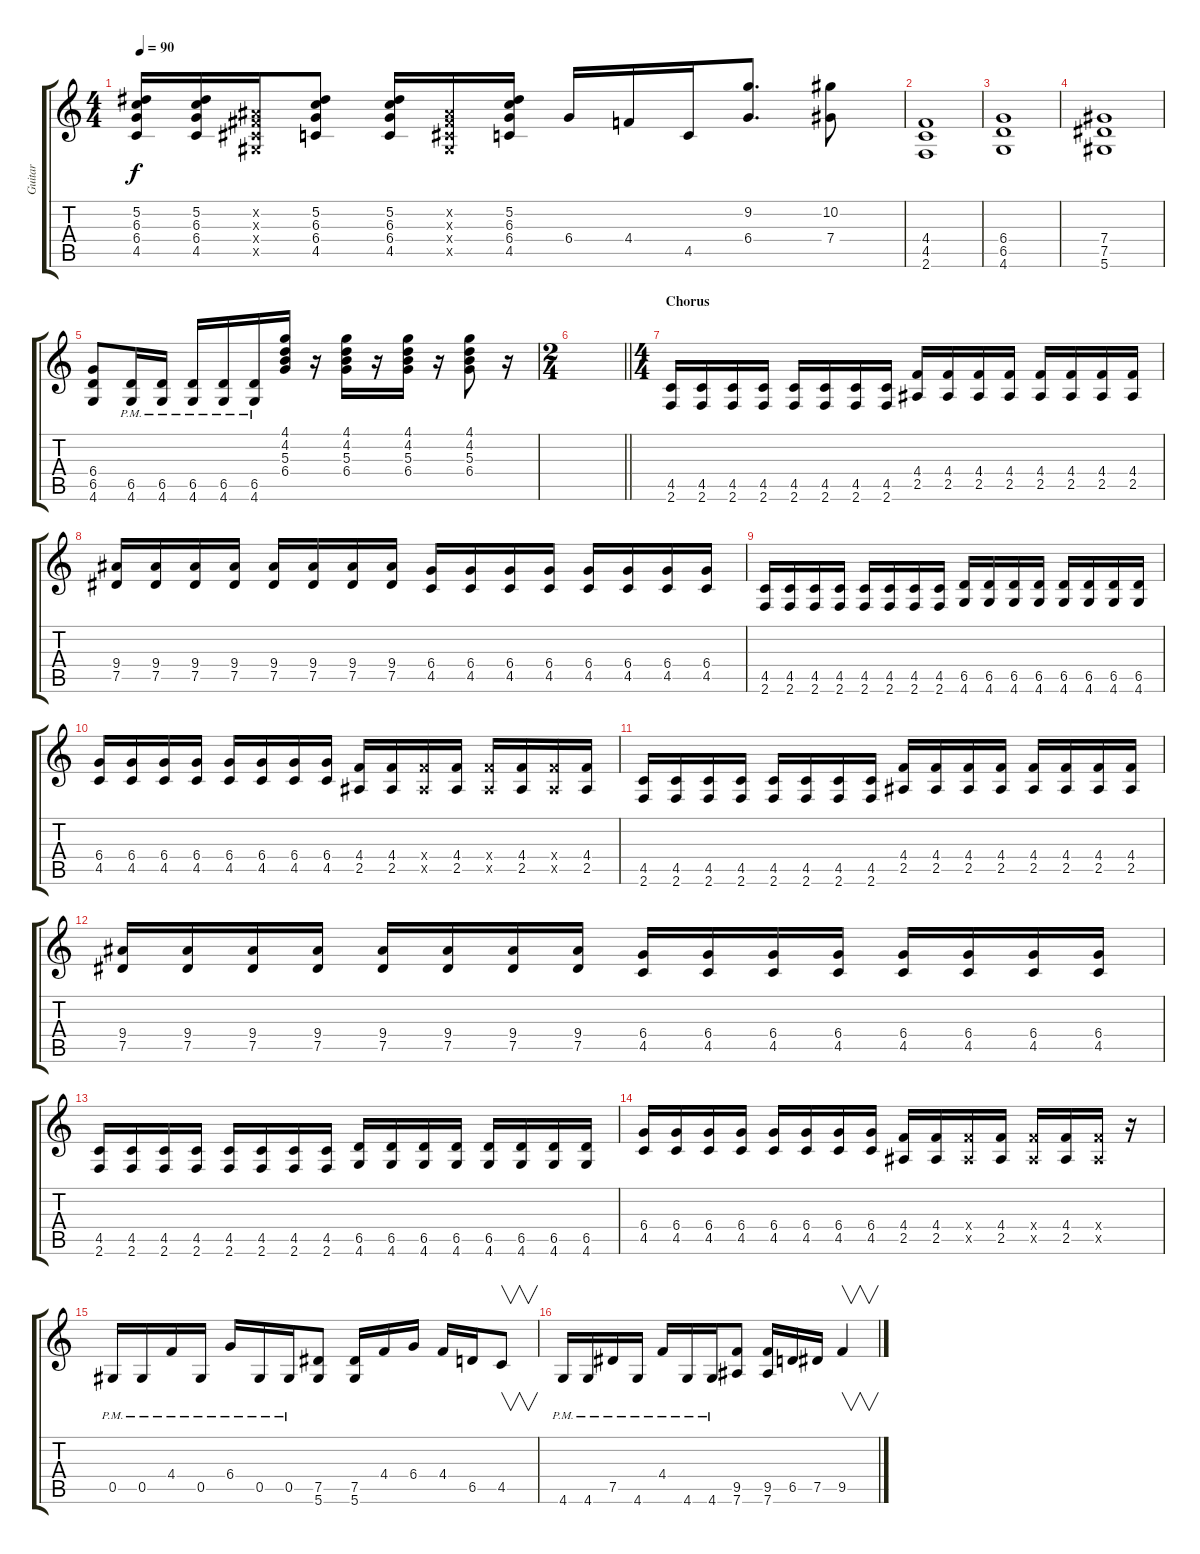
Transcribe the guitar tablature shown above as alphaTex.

\track ("Guitar" "Guitar") {solo instrument overdrivenguitar}
\staff {score tabs}
\tuning (Eb4 Bb3 Gb3 Db3 Ab2 Eb2) {hide}
\ts (4 4)
\tempo 90
\clef g2
\ks c
(5.2 6.3 6.4 4.5).16{dy f} (5.2 6.3 6.4 4.5).16 (0.2{x} 0.3{x} 0.4{x} 0.5{x}).16 (5.2 6.3 6.4 4.5).8 (5.2 6.3 6.4 4.5).16 (0.2{x} 0.3{x} 0.4{x} 0.5{x}).16 (5.2 6.3 6.4 4.5).16 6.4.16 4.4.16 4.5.16 (9.2 6.4).8{d} (10.2 7.4).8 |
(4.4 4.5 2.6).1 |
(6.4 6.5 4.6).1 |
(7.4 7.5 5.6).1 |
(6.4 6.5 4.6).8 (6.5{pm} 4.6{pm}).16 (6.5{pm} 4.6{pm}).16 (6.5{pm} 4.6{pm}).16 (6.5{pm} 4.6{pm}).16 (6.5{pm} 4.6{pm}).16 (4.1 4.2 5.3 6.4).16 r.16 (4.1 4.2 5.3 6.4).16 r.16 (4.1 4.2 5.3 6.4).16 r.16 (4.1 4.2 5.3 6.4).8 r.16 |
\ts (2 4)
\barLineRight lightlight
|
\ts (4 4)
\section ("" "Chorus")
(4.5 2.6).16 (4.5 2.6).16 (4.5 2.6).16 (4.5 2.6).16 (4.5 2.6).16 (4.5 2.6).16 (4.5 2.6).16 (4.5 2.6).16 (4.4 2.5).16 (4.4 2.5).16 (4.4 2.5).16 (4.4 2.5).16 (4.4 2.5).16 (4.4 2.5).16 (4.4 2.5).16 (4.4 2.5).16 |
(9.4 7.5).16 (9.4 7.5).16 (9.4 7.5).16 (9.4 7.5).16 (9.4 7.5).16 (9.4 7.5).16 (9.4 7.5).16 (9.4 7.5).16 (6.4 4.5).16 (6.4 4.5).16 (6.4 4.5).16 (6.4 4.5).16 (6.4 4.5).16 (6.4 4.5).16 (6.4 4.5).16 (6.4 4.5).16 |
(4.5 2.6).16 (4.5 2.6).16 (4.5 2.6).16 (4.5 2.6).16 (4.5 2.6).16 (4.5 2.6).16 (4.5 2.6).16 (4.5 2.6).16 (6.5 4.6).16 (6.5 4.6).16 (6.5 4.6).16 (6.5 4.6).16 (6.5 4.6).16 (6.5 4.6).16 (6.5 4.6).16 (6.5 4.6).16 |
(6.4 4.5).16 (6.4 4.5).16 (6.4 4.5).16 (6.4 4.5).16 (6.4 4.5).16 (6.4 4.5).16 (6.4 4.5).16 (6.4 4.5).16 (4.4 2.5).16 (4.4 2.5).16 (4.4{x} 2.5{x}).16 (4.4 2.5).16 (4.4{x} 2.5{x}).16 (4.4 2.5).16 (4.4{x} 2.5{x}).16 (4.4 2.5).16 |
(4.5 2.6).16 (4.5 2.6).16 (4.5 2.6).16 (4.5 2.6).16 (4.5 2.6).16 (4.5 2.6).16 (4.5 2.6).16 (4.5 2.6).16 (4.4 2.5).16 (4.4 2.5).16 (4.4 2.5).16 (4.4 2.5).16 (4.4 2.5).16 (4.4 2.5).16 (4.4 2.5).16 (4.4 2.5).16 |
(9.4 7.5).16 (9.4 7.5).16 (9.4 7.5).16 (9.4 7.5).16 (9.4 7.5).16 (9.4 7.5).16 (9.4 7.5).16 (9.4 7.5).16 (6.4 4.5).16 (6.4 4.5).16 (6.4 4.5).16 (6.4 4.5).16 (6.4 4.5).16 (6.4 4.5).16 (6.4 4.5).16 (6.4 4.5).16 |
(4.5 2.6).16 (4.5 2.6).16 (4.5 2.6).16 (4.5 2.6).16 (4.5 2.6).16 (4.5 2.6).16 (4.5 2.6).16 (4.5 2.6).16 (6.5 4.6).16 (6.5 4.6).16 (6.5 4.6).16 (6.5 4.6).16 (6.5 4.6).16 (6.5 4.6).16 (6.5 4.6).16 (6.5 4.6).16 |
(6.4 4.5).16 (6.4 4.5).16 (6.4 4.5).16 (6.4 4.5).16 (6.4 4.5).16 (6.4 4.5).16 (6.4 4.5).16 (6.4 4.5).16 (4.4 2.5).16 (4.4 2.5).16 (4.4{x} 2.5{x}).16 (4.4 2.5).16 (4.4{x} 2.5{x}).16 (4.4 2.5).16 (4.4{x} 2.5{x}).16 r.16 |
0.5{pm}.16 0.5{pm}.16 4.4{pm}.16 0.5{pm}.16 6.4{pm}.16 0.5{pm}.16 0.5{pm}.16 (7.5 5.6).8 (7.5 5.6).16 4.4.16 6.4.16 4.4.16 6.5.16 4.5.8{v} |
4.6{pm}.16 4.6{pm}.16 7.5{pm}.16 4.6{pm}.16 4.4{pm}.16 4.6{pm}.16 4.6{pm}.16 (9.5 7.6).8 (9.5 7.6).16 6.5.16 7.5.16 9.5.4{v}
